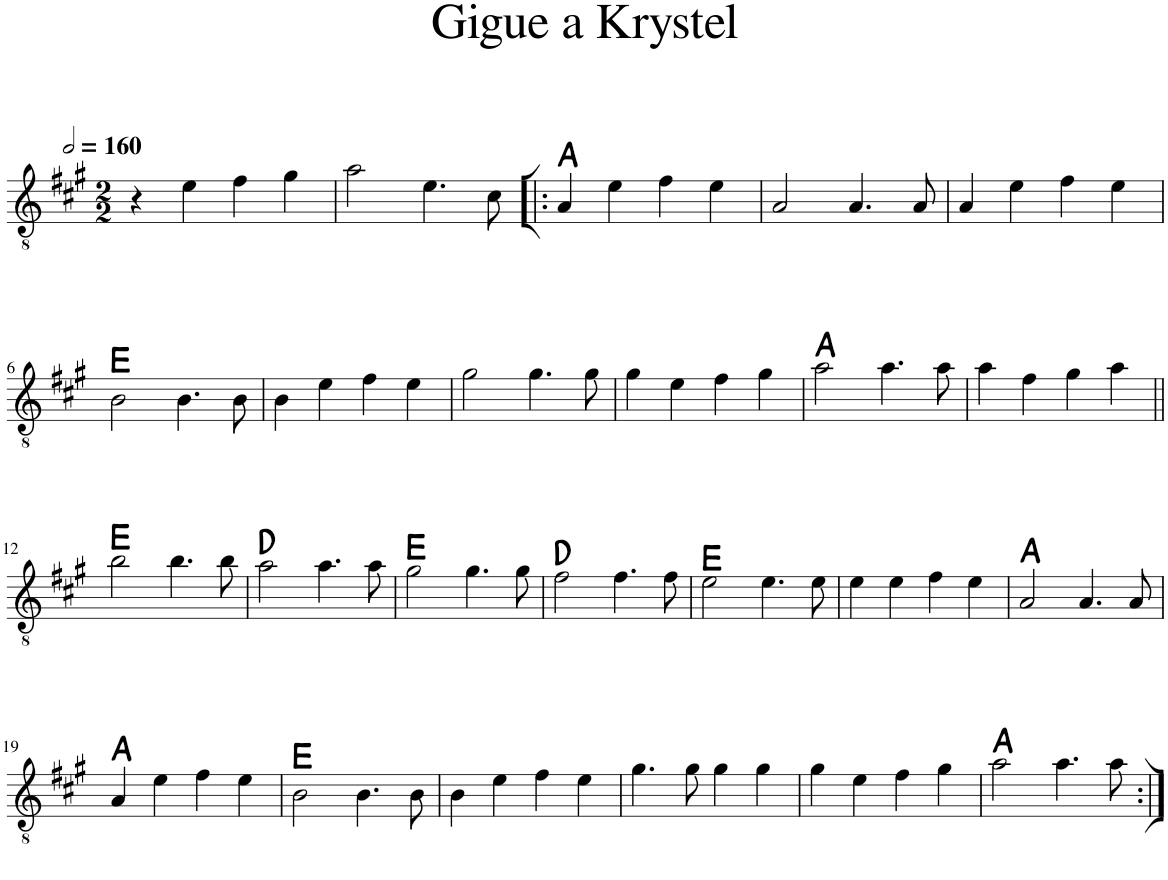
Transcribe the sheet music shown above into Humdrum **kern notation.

**kern	**harte
*part1	*part1
*staff1	*
*I"Classical Guitar	*
*I'Guit.	*
*clefGv2	*
*k[f#c#g#]	*
*M2/2	*
*MM320	*
=1	=1
4r	.
4e\	.
4f#\	.
4g#\	.
=2	=2
2a\	.
4.e\	.
8c#\	.
=3!|:	=3!|:
4A/	A:maj
4e\	.
4f#\	.
4e\	.
=4	=4
2A/	.
4.A/	.
8A/	.
=5	=5
4A/	.
4e\	.
4f#\	.
4e\	.
!!LO:LB:g=z
=6	=6
2B\	E:maj
4.B\	.
8B\	.
=7	=7
4B\	.
4e\	.
4f#\	.
4e\	.
=8	=8
2g#\	.
4.g#\	.
8g#\	.
=9	=9
4g#\	.
4e\	.
4f#\	.
4g#\	.
=10	=10
2a\	A:maj
4.a\	.
8a\	.
=11	=11
4a\	.
4f#\	.
4g#\	.
4a\	.
!!LO:LB:g=z
=12||	=12||
2b\	E:maj
4.b\	.
8b\	.
=13	=13
2a\	D:maj
4.a\	.
8a\	.
=14	=14
2g#\	E:maj
4.g#\	.
8g#\	.
=15	=15
2f#\	D:maj
4.f#\	.
8f#\	.
=16	=16
2e\	E:maj
4.e\	.
8e\	.
=17	=17
4e\	.
4e\	.
4f#\	.
4e\	.
=18	=18
2A/	A:maj
4.A/	.
8A/	.
!!LO:LB:g=z
=19	=19
4A/	A:maj
4e\	.
4f#\	.
4e\	.
=20	=20
2B\	E:maj
4.B\	.
8B\	.
=21	=21
4B\	.
4e\	.
4f#\	.
4e\	.
=22	=22
4.g#\	.
8g#\	.
4g#\	.
4g#\	.
=23	=23
4g#\	.
4e\	.
4f#\	.
4g#\	.
=24	=24
2a\	A:maj
4.a\	.
8a\	.
=:|!	=:|!
*-	*-
